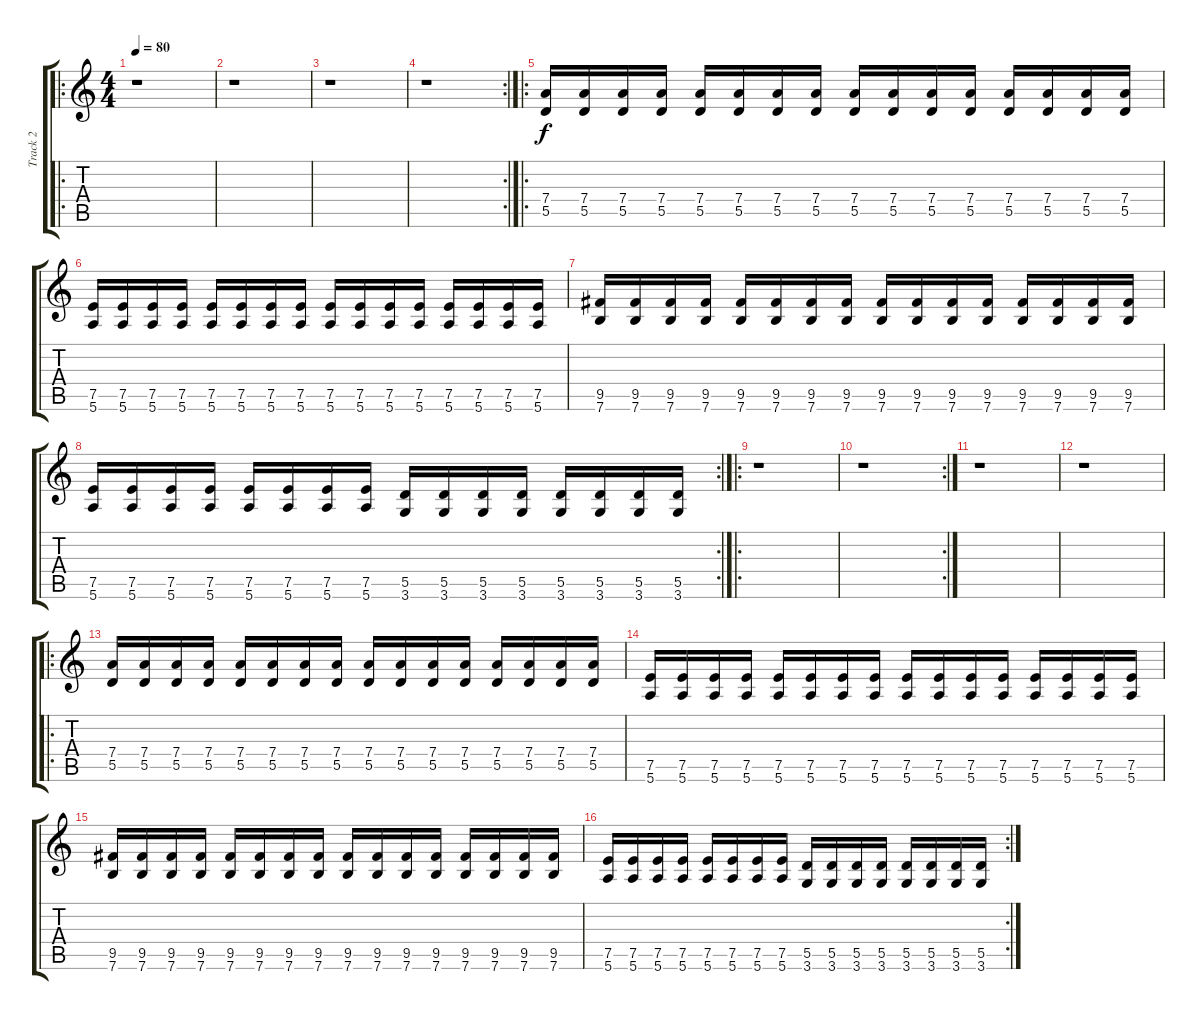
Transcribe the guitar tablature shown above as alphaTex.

\track ("Track 2" "Track 2") {instrument electricguitarmuted}
\staff {score tabs}
\tuning (E4 B3 G3 D3 A2 E2) {hide}
\ro
\ts (4 4)
\tempo 80
\clef g2
\ks c
r.1{dy f instrument electricguitarmuted} |
r.1 |
r.1 |
\rc 2
r.1 |
\ro
(7.4 5.5).16 (7.4 5.5).16 (7.4 5.5).16 (7.4 5.5).16 (7.4 5.5).16 (7.4 5.5).16 (7.4 5.5).16 (7.4 5.5).16 (7.4 5.5).16 (7.4 5.5).16 (7.4 5.5).16 (7.4 5.5).16 (7.4 5.5).16 (7.4 5.5).16 (7.4 5.5).16 (7.4 5.5).16 |
(7.5 5.6).16 (7.5 5.6).16 (7.5 5.6).16 (7.5 5.6).16 (7.5 5.6).16 (7.5 5.6).16 (7.5 5.6).16 (7.5 5.6).16 (7.5 5.6).16 (7.5 5.6).16 (7.5 5.6).16 (7.5 5.6).16 (7.5 5.6).16 (7.5 5.6).16 (7.5 5.6).16 (7.5 5.6).16 |
(9.5 7.6).16 (9.5 7.6).16 (9.5 7.6).16 (9.5 7.6).16 (9.5 7.6).16 (9.5 7.6).16 (9.5 7.6).16 (9.5 7.6).16 (9.5 7.6).16 (9.5 7.6).16 (9.5 7.6).16 (9.5 7.6).16 (9.5 7.6).16 (9.5 7.6).16 (9.5 7.6).16 (9.5 7.6).16 |
\rc 2
(7.5 5.6).16 (7.5 5.6).16 (7.5 5.6).16 (7.5 5.6).16 (7.5 5.6).16 (7.5 5.6).16 (7.5 5.6).16 (7.5 5.6).16 (5.5 3.6).16 (5.5 3.6).16 (5.5 3.6).16 (5.5 3.6).16 (5.5 3.6).16 (5.5 3.6).16 (5.5 3.6).16 (5.5 3.6).16 |
\ro
r.1 |
\rc 2
r.1 |
r.1 |
r.1 |
\ro
(7.4 5.5).16 (7.4 5.5).16 (7.4 5.5).16 (7.4 5.5).16 (7.4 5.5).16 (7.4 5.5).16 (7.4 5.5).16 (7.4 5.5).16 (7.4 5.5).16 (7.4 5.5).16 (7.4 5.5).16 (7.4 5.5).16 (7.4 5.5).16 (7.4 5.5).16 (7.4 5.5).16 (7.4 5.5).16 |
(7.5 5.6).16 (7.5 5.6).16 (7.5 5.6).16 (7.5 5.6).16 (7.5 5.6).16 (7.5 5.6).16 (7.5 5.6).16 (7.5 5.6).16 (7.5 5.6).16 (7.5 5.6).16 (7.5 5.6).16 (7.5 5.6).16 (7.5 5.6).16 (7.5 5.6).16 (7.5 5.6).16 (7.5 5.6).16 |
(9.5 7.6).16 (9.5 7.6).16 (9.5 7.6).16 (9.5 7.6).16 (9.5 7.6).16 (9.5 7.6).16 (9.5 7.6).16 (9.5 7.6).16 (9.5 7.6).16 (9.5 7.6).16 (9.5 7.6).16 (9.5 7.6).16 (9.5 7.6).16 (9.5 7.6).16 (9.5 7.6).16 (9.5 7.6).16 |
\rc 2
(7.5 5.6).16 (7.5 5.6).16 (7.5 5.6).16 (7.5 5.6).16 (7.5 5.6).16 (7.5 5.6).16 (7.5 5.6).16 (7.5 5.6).16 (5.5 3.6).16 (5.5 3.6).16 (5.5 3.6).16 (5.5 3.6).16 (5.5 3.6).16 (5.5 3.6).16 (5.5 3.6).16 (5.5 3.6).16
